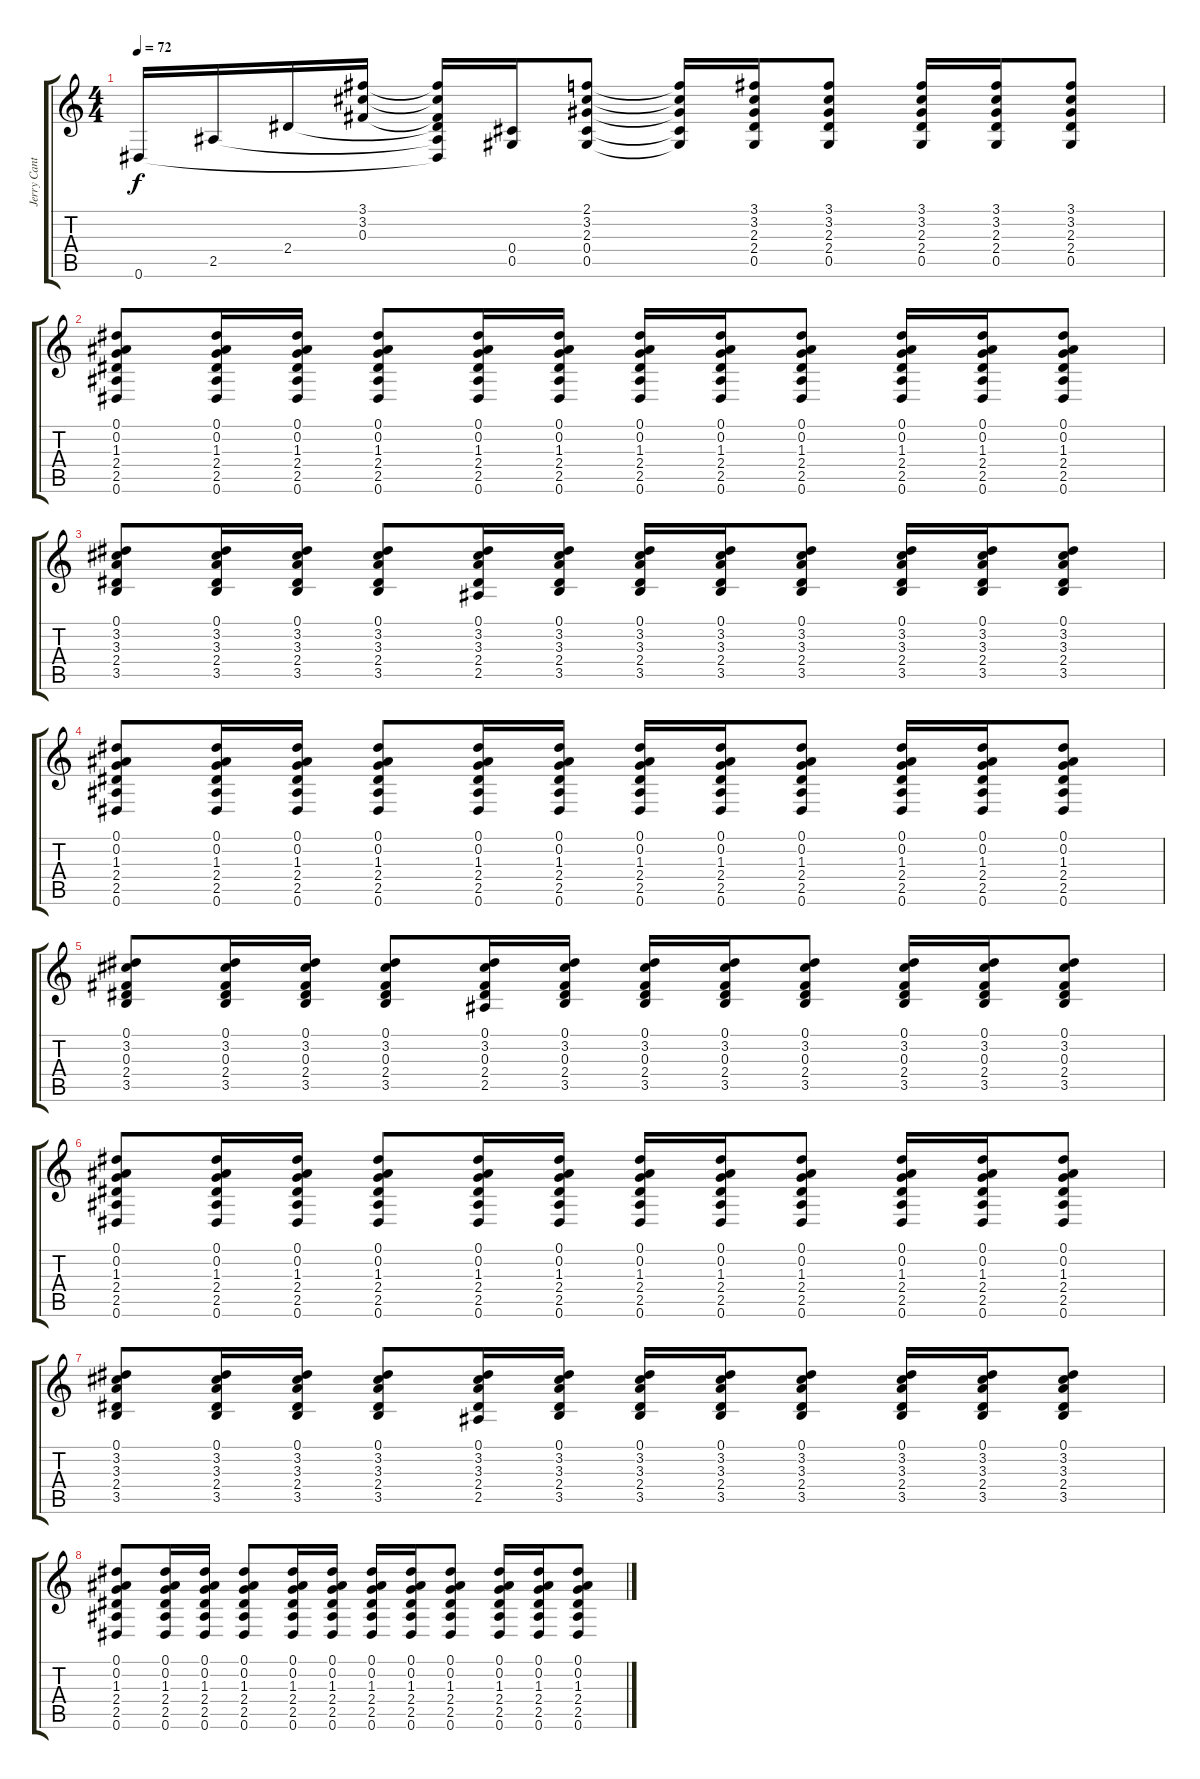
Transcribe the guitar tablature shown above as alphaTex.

\track ("Jerry Cantrell - Guitar 3 - Acoustic" "Jerry Cant") {instrument acousticguitarnylon}
\staff {score tabs}
\tuning (Eb4 Bb3 Gb3 Db3 Ab2 Eb2) {hide}
\ts (4 4)
\tempo 72
\clef g2
\ks c
0.6.16{dy f} 2.5.16 2.4.16 (3.1 3.2 0.3).16 (3.1{t} 3.2{t} 0.3{t} 2.4{t} 2.5{t} 0.6{t}).16 (0.4 0.5).16 (2.1 3.2 2.3 0.4 0.5).8 (2.1{t} 3.2{t} 2.3{t} 0.4{t} 0.5{t}).16 (3.1 3.2 2.3 2.4 0.5).16 (3.1 3.2 2.3 2.4 0.5).8 (3.1 3.2 2.3 2.4 0.5).16 (3.1 3.2 2.3 2.4 0.5).16 (3.1 3.2 2.3 2.4 0.5).8 |
(0.1 0.2 1.3 2.4 2.5 0.6).8 (0.1 0.2 1.3 2.4 2.5 0.6).16 (0.1 0.2 1.3 2.4 2.5 0.6).16 (0.1 0.2 1.3 2.4 2.5 0.6).8 (0.1 0.2 1.3 2.4 2.5 0.6).16 (0.1 0.2 1.3 2.4 2.5 0.6).16 (0.1 0.2 1.3 2.4 2.5 0.6).16 (0.1 0.2 1.3 2.4 2.5 0.6).16 (0.1 0.2 1.3 2.4 2.5 0.6).8 (0.1 0.2 1.3 2.4 2.5 0.6).16 (0.1 0.2 1.3 2.4 2.5 0.6).16 (0.1 0.2 1.3 2.4 2.5 0.6).8 |
(0.1 3.2 3.3 2.4 3.5).8 (0.1 3.2 3.3 2.4 3.5).16 (0.1 3.2 3.3 2.4 3.5).16 (0.1 3.2 3.3 2.4 3.5).8 (0.1 3.2 3.3 2.4 2.5).16 (0.1 3.2 3.3 2.4 3.5).16 (0.1 3.2 3.3 2.4 3.5).16 (0.1 3.2 3.3 2.4 3.5).16 (0.1 3.2 3.3 2.4 3.5).8 (0.1 3.2 3.3 2.4 3.5).16 (0.1 3.2 3.3 2.4 3.5).16 (0.1 3.2 3.3 2.4 3.5).8 |
(0.1 0.2 1.3 2.4 2.5 0.6).8 (0.1 0.2 1.3 2.4 2.5 0.6).16 (0.1 0.2 1.3 2.4 2.5 0.6).16 (0.1 0.2 1.3 2.4 2.5 0.6).8 (0.1 0.2 1.3 2.4 2.5 0.6).16 (0.1 0.2 1.3 2.4 2.5 0.6).16 (0.1 0.2 1.3 2.4 2.5 0.6).16 (0.1 0.2 1.3 2.4 2.5 0.6).16 (0.1 0.2 1.3 2.4 2.5 0.6).8 (0.1 0.2 1.3 2.4 2.5 0.6).16 (0.1 0.2 1.3 2.4 2.5 0.6).16 (0.1 0.2 1.3 2.4 2.5 0.6).8 |
(0.1 3.2 0.3 2.4 3.5).8 (0.1 3.2 0.3 2.4 3.5).16 (0.1 3.2 0.3 2.4 3.5).16 (0.1 3.2 0.3 2.4 3.5).8 (0.1 3.2 0.3 2.4 2.5).16 (0.1 3.2 0.3 2.4 3.5).16 (0.1 3.2 0.3 2.4 3.5).16 (0.1 3.2 0.3 2.4 3.5).16 (0.1 3.2 0.3 2.4 3.5).8 (0.1 3.2 0.3 2.4 3.5).16 (0.1 3.2 0.3 2.4 3.5).16 (0.1 3.2 0.3 2.4 3.5).8 |
(0.1 0.2 1.3 2.4 2.5 0.6).8 (0.1 0.2 1.3 2.4 2.5 0.6).16 (0.1 0.2 1.3 2.4 2.5 0.6).16 (0.1 0.2 1.3 2.4 2.5 0.6).8 (0.1 0.2 1.3 2.4 2.5 0.6).16 (0.1 0.2 1.3 2.4 2.5 0.6).16 (0.1 0.2 1.3 2.4 2.5 0.6).16 (0.1 0.2 1.3 2.4 2.5 0.6).16 (0.1 0.2 1.3 2.4 2.5 0.6).8 (0.1 0.2 1.3 2.4 2.5 0.6).16 (0.1 0.2 1.3 2.4 2.5 0.6).16 (0.1 0.2 1.3 2.4 2.5 0.6).8 |
(0.1 3.2 3.3 2.4 3.5).8 (0.1 3.2 3.3 2.4 3.5).16 (0.1 3.2 3.3 2.4 3.5).16 (0.1 3.2 3.3 2.4 3.5).8 (0.1 3.2 3.3 2.4 2.5).16 (0.1 3.2 3.3 2.4 3.5).16 (0.1 3.2 3.3 2.4 3.5).16 (0.1 3.2 3.3 2.4 3.5).16 (0.1 3.2 3.3 2.4 3.5).8 (0.1 3.2 3.3 2.4 3.5).16 (0.1 3.2 3.3 2.4 3.5).16 (0.1 3.2 3.3 2.4 3.5).8 |
(0.1 0.2 1.3 2.4 2.5 0.6).8 (0.1 0.2 1.3 2.4 2.5 0.6).16 (0.1 0.2 1.3 2.4 2.5 0.6).16 (0.1 0.2 1.3 2.4 2.5 0.6).8 (0.1 0.2 1.3 2.4 2.5 0.6).16 (0.1 0.2 1.3 2.4 2.5 0.6).16 (0.1 0.2 1.3 2.4 2.5 0.6).16 (0.1 0.2 1.3 2.4 2.5 0.6).16 (0.1 0.2 1.3 2.4 2.5 0.6).8 (0.1 0.2 1.3 2.4 2.5 0.6).16 (0.1 0.2 1.3 2.4 2.5 0.6).16 (0.1 0.2 1.3 2.4 2.5 0.6).8
